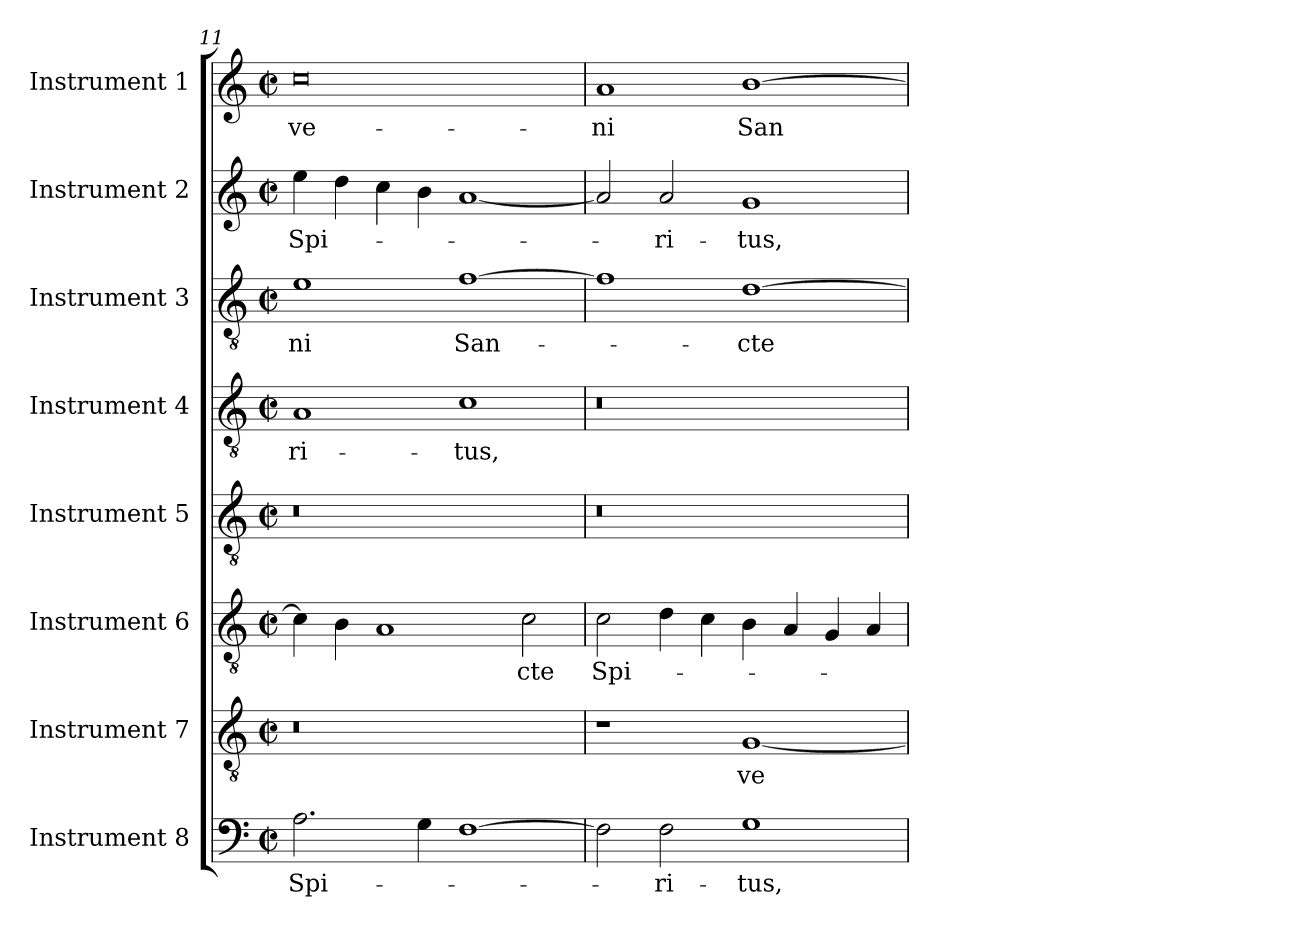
**kern	**text	**kern	**text	**kern	**text	**kern	**kern	**text	**kern	**text	**kern	**text	**kern	**text
*part8	*part8	*part7	*part7	*part6	*part6	*part5	*part4	*part4	*part3	*part3	*part2	*part2	*part1	*part1
*staff8	*staff8	*staff7	*staff7	*staff6	*staff6	*staff5	*staff4	*staff4	*staff3	*staff3	*staff2	*staff2	*staff1	*staff1
*I"Instrument 8	*	*I"Instrument 7	*	*I"Instrument 6	*	*I"Instrument 5	*I"Instrument 4	*	*I"Instrument 3	*	*I"Instrument 2	*	*I"Instrument 1	*
*clefF4	*	*clefGv2	*	*clefGv2	*	*clefGv2	*clefGv2	*	*clefGv2	*	*clefG2	*	*clefG2	*
*M2/2	*	*M2/2	*	*M2/2	*	*M2/2	*M2/2	*	*M2/2	*	*M2/2	*	*M2/2	*
*met(c|)	*	*met(c|)	*	*met(c|)	*	*met(c|)	*met(c|)	*	*met(c|)	*	*met(c|)	*	*met(c|)	*
=11	=11	=11	=11	=11	=11	=11	=11	=11	=11	=11	=11	=11	=11	=11
!	!LO:LY:b:cj	!	!	!	!	!	!	!LO:LY:b:cj	!	!LO:LY:b:cj	!	!LO:LY:b:cj	!	!LO:LY:b:cj
2.A\	Spi-	0r	.	4c\]	.	0r	1A	-ri-	1e	-ni	4ee\	Spi-	0cc	ve-
.	.	.	.	4B\	.	.	.	.	.	.	4dd\	.	.	.
.	.	.	.	1A	.	.	.	.	.	.	4cc\	.	.	.
4G\	.	.	.	.	.	.	.	.	.	.	4b\	.	.	.
!	!	!	!	!	!	!	!	!LO:LY:b:cj	!	!LO:LY:b:cj	!	!	!	!
[>1F	.	.	.	.	.	.	1c	-tus,	[>1f	San-	[<1a	.	.	.
!	!	!	!	!	!LO:LY:b:cj	!	!	!	!	!	!	!	!	!
.	.	.	.	2c\	-cte	.	.	.	.	.	.	.	.	.
=12	=12	=12	=12	=12	=12	=12	=12	=12	=12	=12	=12	=12	=12	=12
!	!	!	!	!	!LO:LY:b:cj	!	!	!	!	!	!	!	!	!LO:LY:b:cj
2F\]	.	1r	.	2c\	Spi-	0r	0r	.	1f]	.	2a/]	.	1a	-ni
!	!LO:LY:b:cj	!	!	!	!	!	!	!	!	!	!	!LO:LY:b:cj	!	!
2F\	-ri-	.	.	4d\	.	.	.	.	.	.	2a/	-ri-	.	.
.	.	.	.	4c\	.	.	.	.	.	.	.	.	.	.
!	!LO:LY:b:cj	!	!LO:LY:b:cj	!	!	!	!	!	!	!LO:LY:b:cj	!	!LO:LY:b:cj	!	!LO:LY:b:cj
1G	-tus,	[>1G	ve-	4B\	.	.	.	.	[>1d	-cte	1g	-tus,	[>1b	San-
.	.	.	.	4A/	.	.	.	.	.	.	.	.	.	.
.	.	.	.	4G/	.	.	.	.	.	.	.	.	.	.
.	.	.	.	4A/	.	.	.	.	.	.	.	.	.	.
=	=	=	=	=	=	=	=	=	=	=	=	=	=	=
*-	*-	*-	*-	*-	*-	*-	*-	*-	*-	*-	*-	*-	*-	*-
